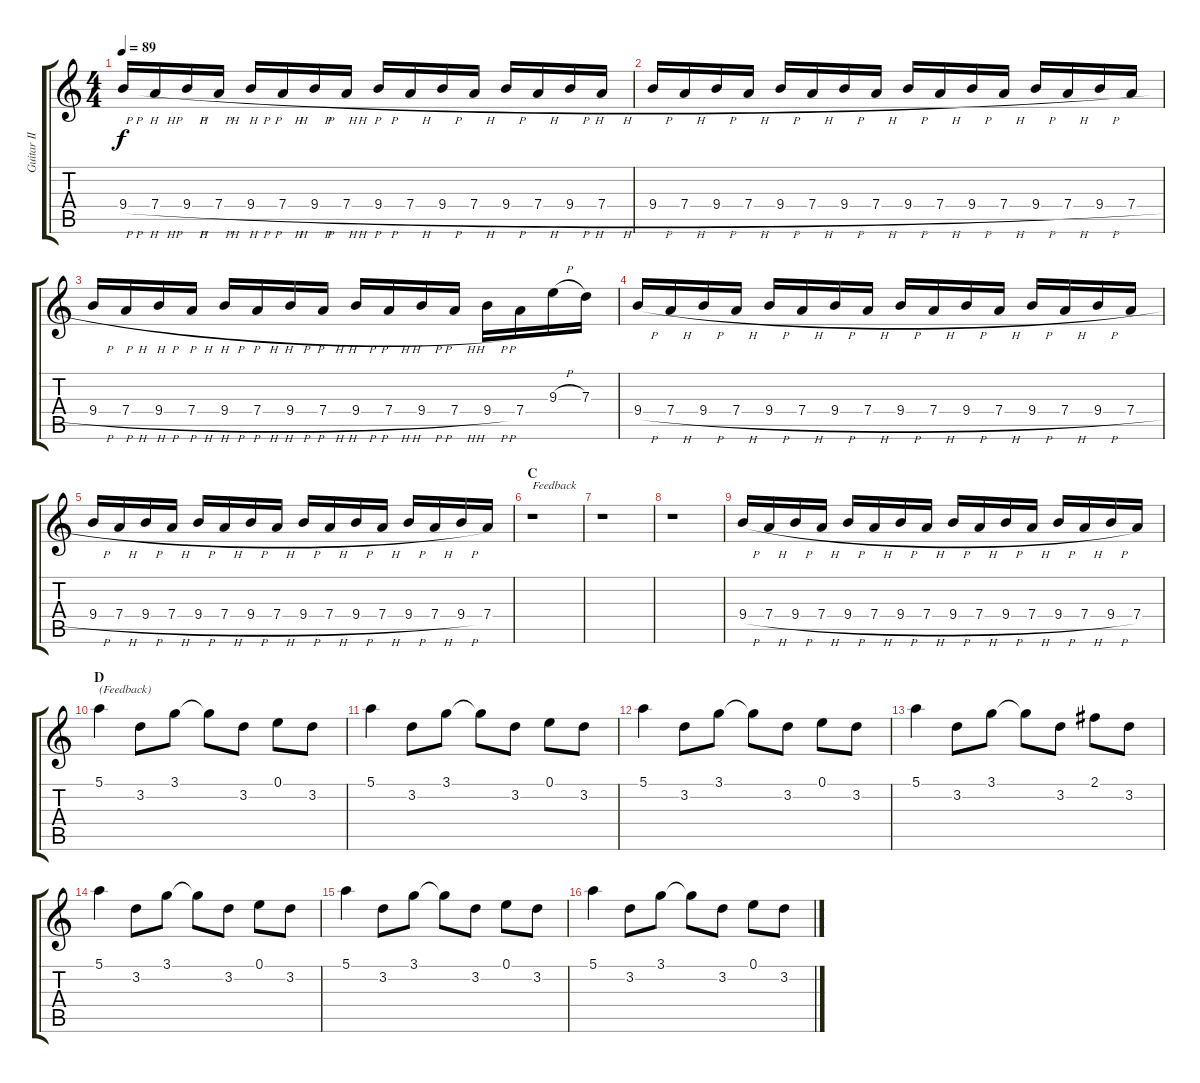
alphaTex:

\track ("Guitar II - Kita" "Guitar II ") {instrument overdrivenguitar}
\staff {score tabs}
\tuning (E4 B3 G3 D3 A2 E2) {hide}
\ts (4 4)
\tempo 89
\clef g2
\ks c
9.4{h}.16{dy f} 7.4{h}.16 9.4{h}.16 7.4{h}.16 9.4{h}.16 7.4{h}.16 9.4{h}.16 7.4{h}.16 9.4{h}.16 7.4{h}.16 9.4{h}.16 7.4{h}.16 9.4{h}.16 7.4{h}.16 9.4{h}.16 7.4{h}.16 |
9.4{h}.16 7.4{h}.16 9.4{h}.16 7.4{h}.16 9.4{h}.16 7.4{h}.16 9.4{h}.16 7.4{h}.16 9.4{h}.16 7.4{h}.16 9.4{h}.16 7.4{h}.16 9.4{h}.16 7.4{h}.16 9.4{h}.16 7.4{h}.16 |
9.4{h}.16 7.4{h}.16 9.4{h}.16 7.4{h}.16 9.4{h}.16 7.4{h}.16 9.4{h}.16 7.4{h}.16 9.4{h}.16 7.4{h}.16 9.4{h}.16 7.4{h}.16 9.4{h}.16 7.4.16 9.3{h}.16 7.3.16 |
9.4{h}.16 7.4{h}.16 9.4{h}.16 7.4{h}.16 9.4{h}.16 7.4{h}.16 9.4{h}.16 7.4{h}.16 9.4{h}.16 7.4{h}.16 9.4{h}.16 7.4{h}.16 9.4{h}.16 7.4{h}.16 9.4{h}.16 7.4{h}.16 |
9.4{h}.16 7.4{h}.16 9.4{h}.16 7.4{h}.16 9.4{h}.16 7.4{h}.16 9.4{h}.16 7.4{h}.16 9.4{h}.16 7.4{h}.16 9.4{h}.16 7.4{h}.16 9.4{h}.16 7.4{h}.16 9.4{h}.16 7.4.16 |
\section ("" "C")
r.1{txt "Feedback"} |
r.1 |
r.1 |
9.4{h}.16{volume 4} 7.4{h}.16{volume 14} 9.4{h}.16 7.4{h}.16 9.4{h}.16 7.4{h}.16 9.4{h}.16 7.4{h}.16 9.4{h}.16 7.4{h}.16 9.4{h}.16 7.4{h}.16 9.4{h}.16 7.4{h}.16 9.4{h}.16 7.4.16 |
\section ("" "D")
5.1.4{txt "(Feedback)" instrument electricguitarjazz} 3.2.8 3.1.8 3.1{t}.8 3.2.8 0.1.8 3.2.8 |
5.1.4 3.2.8 3.1.8 3.1{t}.8 3.2.8 0.1.8 3.2.8 |
5.1.4 3.2.8 3.1.8 3.1{t}.8 3.2.8 0.1.8 3.2.8 |
5.1.4 3.2.8 3.1.8 3.1{t}.8 3.2.8 2.1.8 3.2.8 |
5.1.4 3.2.8 3.1.8 3.1{t}.8 3.2.8 0.1.8 3.2.8 |
5.1.4 3.2.8 3.1.8 3.1{t}.8 3.2.8 0.1.8 3.2.8 |
5.1.4 3.2.8 3.1.8 3.1{t}.8 3.2.8 0.1.8 3.2.8
